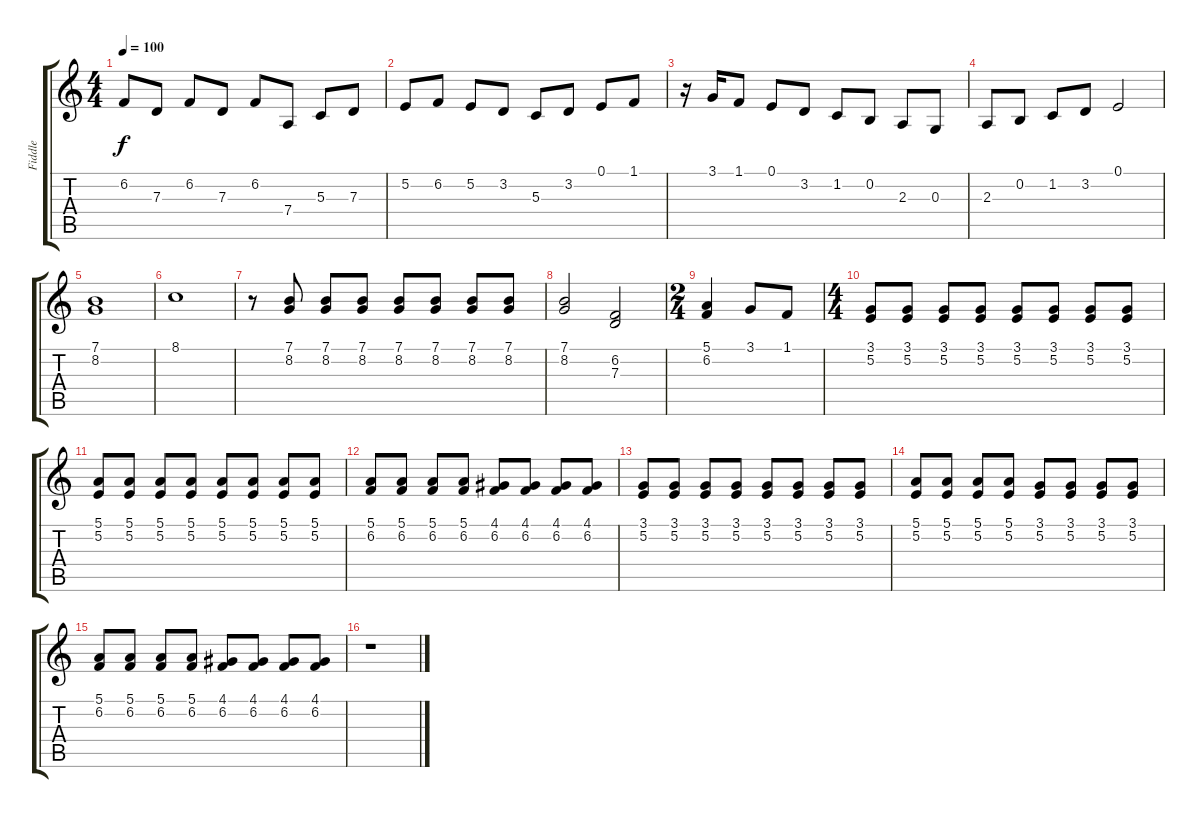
\track ("Fiddle" "Fiddle") {instrument fiddle}
\staff {score tabs}
\tuning (E4 B3 G3 D3 A2 E2) {hide}
\ts (4 4)
\tempo 100
\clef g2
\ks c
6.2.8{dy f} 7.3.8 6.2.8 7.3.8 6.2.8 7.4.8 5.3.8 7.3.8 |
5.2.8 6.2.8 5.2.8 3.2.8 5.3.8 3.2.8 0.1.8 1.1.8 |
r.16 3.1.16 1.1.8 0.1.8 3.2.8 1.2.8 0.2.8 2.3.8 0.3.8 |
2.3.8 0.2.8 1.2.8 3.2.8 0.1.2 |
(7.1 8.2).1 |
8.1.1 |
r.8 (7.1 8.2).8 (7.1 8.2).8 (7.1 8.2).8 (7.1 8.2).8 (7.1 8.2).8 (7.1 8.2).8 (7.1 8.2).8 |
(7.1 8.2).2 (6.2 7.3).2 |
\ts (2 4)
(5.1 6.2).4 3.1.8 1.1.8 |
\ts (4 4)
(3.1 5.2).8 (3.1 5.2).8 (3.1 5.2).8 (3.1 5.2).8 (3.1 5.2).8 (3.1 5.2).8 (3.1 5.2).8 (3.1 5.2).8 |
(5.1 5.2).8 (5.1 5.2).8 (5.1 5.2).8 (5.1 5.2).8 (5.1 5.2).8 (5.1 5.2).8 (5.1 5.2).8 (5.1 5.2).8 |
(5.1 6.2).8 (5.1 6.2).8 (5.1 6.2).8 (5.1 6.2).8 (4.1 6.2).8 (4.1 6.2).8 (4.1 6.2).8 (4.1 6.2).8 |
(3.1 5.2).8 (3.1 5.2).8 (3.1 5.2).8 (3.1 5.2).8 (3.1 5.2).8 (3.1 5.2).8 (3.1 5.2).8 (3.1 5.2).8 |
(5.1 5.2).8 (5.1 5.2).8 (5.1 5.2).8 (5.1 5.2).8 (3.1 5.2).8 (3.1 5.2).8 (3.1 5.2).8 (3.1 5.2).8 |
(5.1 6.2).8 (5.1 6.2).8 (5.1 6.2).8 (5.1 6.2).8 (4.1 6.2).8 (4.1 6.2).8 (4.1 6.2).8 (4.1 6.2).8 |
r.1
